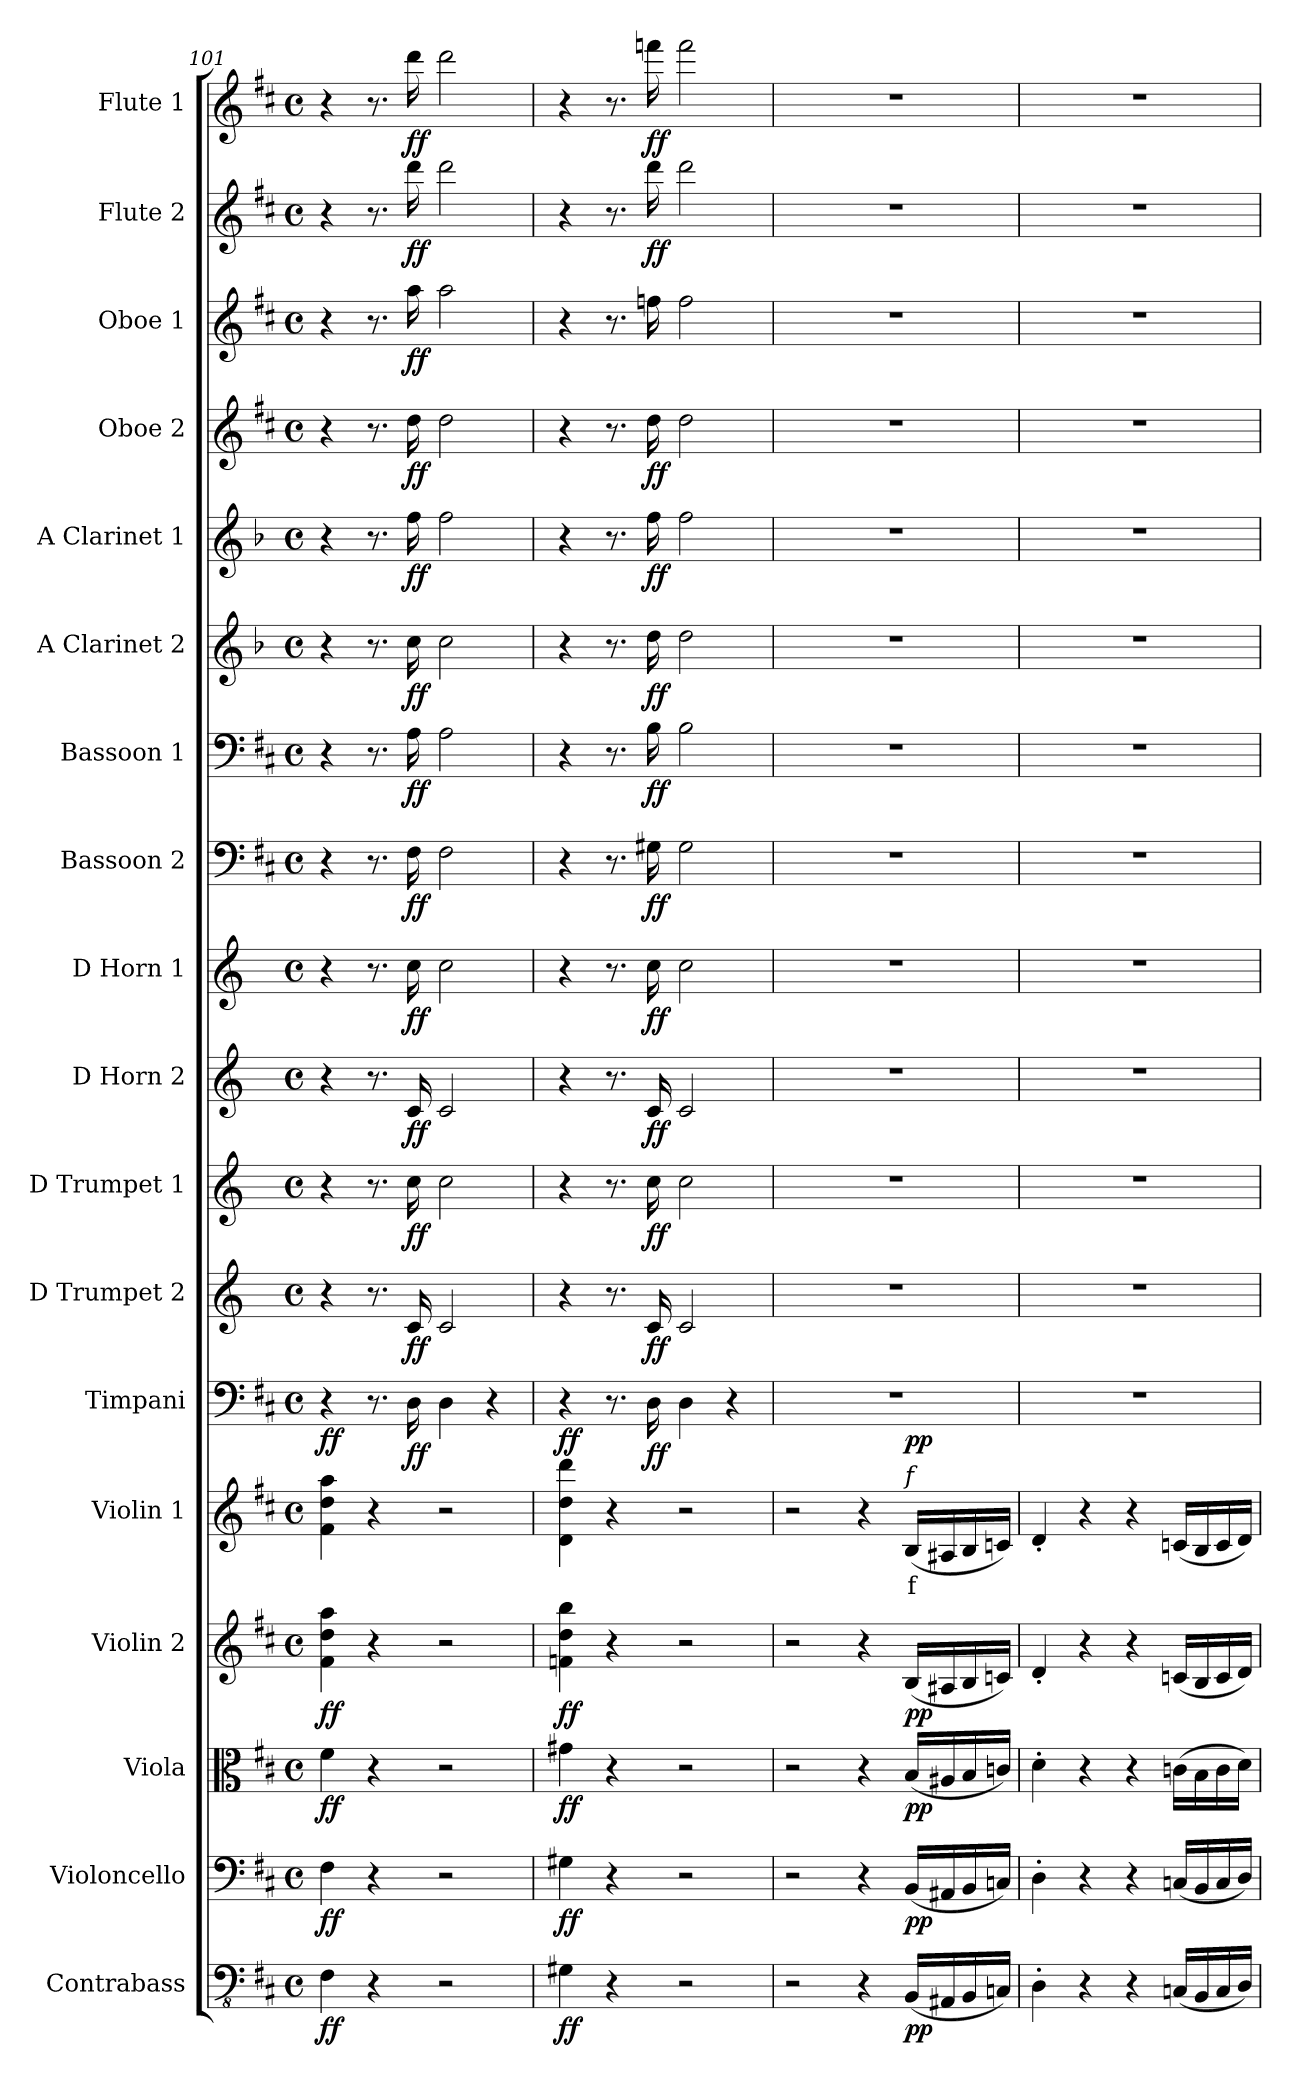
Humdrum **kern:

**kern	**dynam	**kern	**dynam	**kern	**dynam	**kern	**dynam	**kern	**text	**dynam	**kern	**dynam	**kern	**dynam	**kern	**dynam	**kern	**dynam	**kern	**dynam	**kern	**dynam	**kern	**dynam	**kern	**dynam	**kern	**dynam	**kern	**dynam	**kern	**dynam	**kern	**dynam	**kern	**dynam
*part18	*part18	*part17	*part17	*part16	*part16	*part15	*part15	*part14	*part14	*part14	*part13	*part13	*part12	*part12	*part11	*part11	*part10	*part10	*part9	*part9	*part8	*part8	*part7	*part7	*part6	*part6	*part5	*part5	*part4	*part4	*part3	*part3	*part2	*part2	*part1	*part1
*staff18	*staff18	*staff17	*staff17	*staff16	*staff16	*staff15	*staff15	*staff14	*staff14	*staff14	*staff13	*staff13	*staff12	*staff12	*staff11	*staff11	*staff10	*staff10	*staff9	*staff9	*staff8	*staff8	*staff7	*staff7	*staff6	*staff6	*staff5	*staff5	*staff4	*staff4	*staff3	*staff3	*staff2	*staff2	*staff1	*staff1
*I"Contrabass	*	*I"Violoncello	*	*I"Viola	*	*I"Violin 2	*	*I"Violin 1	*	*	*I"Timpani	*	*I"D Trumpet 2	*	*I"D Trumpet 1	*	*I"D Horn 2	*	*I"D Horn 1	*	*I"Bassoon 2	*	*I"Bassoon 1	*	*I"A Clarinet 2	*	*I"A Clarinet 1	*	*I"Oboe 2	*	*I"Oboe 1	*	*I"Flute 2	*	*I"Flute 1	*
*I'Cb	*	*I'Vc	*	*I'Vla	*	*I'Vln 2	*	*I'Vln 1	*	*	*I'Timp	*	*I'Tpt 2	*	*I'Tpt 1	*	*I'Hn 2	*	*I'Hn 1	*	*I'Bsn 2	*	*I'Bsn 1	*	*I'Cl 2	*	*I'Cl 1	*	*I'Ob 2	*	*I'Ob 1	*	*I'Fl 2	*	*I'Fl 1	*
*clefFv4	*	*clefF4	*	*clefC3	*	*clefG2	*	*clefG2	*	*	*clefF4	*	*clefG2	*	*clefG2	*	*clefG2	*	*clefG2	*	*clefF4	*	*clefF4	*	*clefG2	*	*clefG2	*	*clefG2	*	*clefG2	*	*clefG2	*	*clefG2	*
*	*	*	*	*	*	*	*	*	*	*	*	*	*ITrd-1c-2	*	*ITrd-1c-2	*	*ITrd6c10	*	*ITrd6c10	*	*	*	*	*	*ITrd2c3	*	*ITrd2c3	*	*	*	*	*	*	*	*	*
*k[f#c#]	*	*k[f#c#]	*	*k[f#c#]	*	*k[f#c#]	*	*k[f#c#]	*	*	*k[f#c#]	*	*k[f#c#]	*	*k[f#c#]	*	*k[f#c#]	*	*k[f#c#]	*	*k[f#c#]	*	*k[f#c#]	*	*k[f#c#]	*	*k[f#c#]	*	*k[f#c#]	*	*k[f#c#]	*	*k[f#c#]	*	*k[f#c#]	*
*M4/4	*	*M4/4	*	*M4/4	*	*M4/4	*	*M4/4	*	*	*M4/4	*	*M4/4	*	*M4/4	*	*M4/4	*	*M4/4	*	*M4/4	*	*M4/4	*	*M4/4	*	*M4/4	*	*M4/4	*	*M4/4	*	*M4/4	*	*M4/4	*
*met(c)	*	*met(c)	*	*met(c)	*	*met(c)	*	*met(c)	*	*	*met(c)	*	*met(c)	*	*met(c)	*	*met(c)	*	*met(c)	*	*met(c)	*	*met(c)	*	*met(c)	*	*met(c)	*	*met(c)	*	*met(c)	*	*met(c)	*	*met(c)	*
=101	=101	=101	=101	=101	=101	=101	=101	=101	=101	=101	=101	=101	=101	=101	=101	=101	=101	=101	=101	=101	=101	=101	=101	=101	=101	=101	=101	=101	=101	=101	=101	=101	=101	=101	=101	=101
!	!LO:DY:b	!	!LO:DY:b	!	!LO:DY:b	!	!LO:DY:b	!	!	!LO:DY:b	!	!	!	!	!	!	!	!	!	!	!	!	!	!	!	!	!	!	!	!	!	!	!	!	!	!
4FF#\	ff	4F#\	ff	4f#\	ff	4f#\ 4dd\ 4aa\	ff	4f#\ 4dd\ 4aa\	.	ff	4r	.	4r	.	4r	.	4r	.	4r	.	4r	.	4r	.	4r	.	4r	.	4r	.	4r	.	4r	.	4r	.
4r	.	4r	.	4r	.	4r	.	4r	.	.	8.r	.	8.r	.	8.r	.	8.r	.	8.r	.	8.r	.	8.r	.	8.r	.	8.r	.	8.r	.	8.r	.	8.r	.	8.r	.
!	!	!	!	!	!	!	!	!	!	!	!	!LO:DY:b	!	!LO:DY:b	!	!LO:DY:b	!	!LO:DY:b	!	!LO:DY:b	!	!LO:DY:b	!	!LO:DY:b	!	!LO:DY:b	!	!LO:DY:b	!	!LO:DY:b	!	!LO:DY:b	!	!LO:DY:b	!	!LO:DY:b
.	.	.	.	.	.	.	.	.	.	.	16D\	ff	16d/	ff	16dd\	ff	16D/	ff	16d\	ff	16F#\	ff	16A\	ff	16a\	ff	16dd\	ff	16dd\	ff	16aa\	ff	16ddd\	ff	16ddd\	ff
2r	.	2r	.	2r	.	2r	.	2r	.	.	4D\	.	2d/	.	2dd\	.	2D/	.	2d\	.	2F#\	.	2A\	.	2a\	.	2dd\	.	2dd\	.	2aa\	.	2ddd\	.	2ddd\	.
.	.	.	.	.	.	.	.	.	.	.	4r	.	.	.	.	.	.	.	.	.	.	.	.	.	.	.	.	.	.	.	.	.	.	.	.	.
=102	=102	=102	=102	=102	=102	=102	=102	=102	=102	=102	=102	=102	=102	=102	=102	=102	=102	=102	=102	=102	=102	=102	=102	=102	=102	=102	=102	=102	=102	=102	=102	=102	=102	=102	=102	=102
!	!LO:DY:b	!	!LO:DY:b	!	!LO:DY:b	!	!LO:DY:b	!	!	!LO:DY:b	!	!	!	!	!	!	!	!	!	!	!	!	!	!	!	!	!	!	!	!	!	!	!	!	!	!
4GG#X\	ff	4G#X\	ff	4g#X\	ff	4fn\ 4dd\ 4bb\	ff	4d\ 4dd\ 4ddd\	.	ff	4r	.	4r	.	4r	.	4r	.	4r	.	4r	.	4r	.	4r	.	4r	.	4r	.	4r	.	4r	.	4r	.
4r	.	4r	.	4r	.	4r	.	4r	.	.	8.r	.	8.r	.	8.r	.	8.r	.	8.r	.	8.r	.	8.r	.	8.r	.	8.r	.	8.r	.	8.r	.	8.r	.	8.r	.
!	!	!	!	!	!	!	!	!	!	!	!	!LO:DY:b	!	!LO:DY:b	!	!LO:DY:b	!	!LO:DY:b	!	!LO:DY:b	!	!LO:DY:b	!	!LO:DY:b	!	!LO:DY:b	!	!LO:DY:b	!	!LO:DY:b	!	!	!	!LO:DY:b	!	!LO:DY:b
.	.	.	.	.	.	.	.	.	.	.	16D\	ff	16d/	ff	16dd\	ff	16D/	ff	16d\	ff	16G#X\	ff	16B\	ff	16b\	ff	16dd\	ff	16dd\	ff	16ffn\	.	16ddd\	ff	16fffn\	ff
2r	.	2r	.	2r	.	2r	.	2r	.	.	4D\	.	2d/	.	2dd\	.	2D/	.	2d\	.	2G#\	.	2B\	.	2b\	.	2dd\	.	2dd\	.	2ff\	.	2ddd\	.	2fff\	.
.	.	.	.	.	.	.	.	.	.	.	4r	.	.	.	.	.	.	.	.	.	.	.	.	.	.	.	.	.	.	.	.	.	.	.	.	.
=103	=103	=103	=103	=103	=103	=103	=103	=103	=103	=103	=103	=103	=103	=103	=103	=103	=103	=103	=103	=103	=103	=103	=103	=103	=103	=103	=103	=103	=103	=103	=103	=103	=103	=103	=103	=103
2r	.	2r	.	2r	.	2r	.	2r	.	.	1r	.	1r	.	1r	.	1r	.	1r	.	1r	.	1r	.	1r	.	1r	.	1r	.	1r	.	1r	.	1r	.
4r	.	4r	.	4r	.	4r	.	4r	.	.	.	.	.	.	.	.	.	.	.	.	.	.	.	.	.	.	.	.	.	.	.	.	.	.	.	.
!	!	!	!	!	!	!	!	!LO:TX:a:i:t=f	!	!	!	!	!	!	!	!	!	!	!	!	!	!	!	!	!	!	!	!	!	!	!	!	!	!	!	!
!	!LO:DY:b	!	!LO:DY:b	!	!LO:DY:b	!	!LO:DY:b	!	!LO:LY:b:color=#FF0000	!LO:DY:b	!	!	!	!	!	!	!	!	!	!	!	!	!	!	!	!	!	!	!	!	!	!	!	!	!	!
(16BBB/LL	pp	(16BB/LL	pp	(16B/LL	pp	(16B/LL	pp	(16B/LL	f	pp	.	.	.	.	.	.	.	.	.	.	.	.	.	.	.	.	.	.	.	.	.	.	.	.	.	.
16AAA#X/	.	16AA#X/	.	16A#X/	.	16A#X/	.	16A#X/	.	.	.	.	.	.	.	.	.	.	.	.	.	.	.	.	.	.	.	.	.	.	.	.	.	.	.	.
16BBB/	.	16BB/	.	16B/	.	16B/	.	16B/	.	.	.	.	.	.	.	.	.	.	.	.	.	.	.	.	.	.	.	.	.	.	.	.	.	.	.	.
16CCn/JJ)	.	16Cn/JJ)	.	16cn/JJ)	.	16cn/JJ)	.	16cn/JJ)	.	.	.	.	.	.	.	.	.	.	.	.	.	.	.	.	.	.	.	.	.	.	.	.	.	.	.	.
=104	=104	=104	=104	=104	=104	=104	=104	=104	=104	=104	=104	=104	=104	=104	=104	=104	=104	=104	=104	=104	=104	=104	=104	=104	=104	=104	=104	=104	=104	=104	=104	=104	=104	=104	=104	=104
4DD'\	.	4D'\	.	4d'\	.	4d'/	.	4d'/	.	.	1r	.	1r	.	1r	.	1r	.	1r	.	1r	.	1r	.	1r	.	1r	.	1r	.	1r	.	1r	.	1r	.
4r	.	4r	.	4r	.	4r	.	4r	.	.	.	.	.	.	.	.	.	.	.	.	.	.	.	.	.	.	.	.	.	.	.	.	.	.	.	.
4r	.	4r	.	4r	.	4r	.	4r	.	.	.	.	.	.	.	.	.	.	.	.	.	.	.	.	.	.	.	.	.	.	.	.	.	.	.	.
(16CCn/LL	.	(16Cn/LL	.	(16cn\LL	.	(16cn/LL	.	(16cn/LL	.	.	.	.	.	.	.	.	.	.	.	.	.	.	.	.	.	.	.	.	.	.	.	.	.	.	.	.
16BBB/	.	16BB/	.	16B\	.	16B/	.	16B/	.	.	.	.	.	.	.	.	.	.	.	.	.	.	.	.	.	.	.	.	.	.	.	.	.	.	.	.
16CC/	.	16C/	.	16c\	.	16c/	.	16c/	.	.	.	.	.	.	.	.	.	.	.	.	.	.	.	.	.	.	.	.	.	.	.	.	.	.	.	.
16DD/JJ)	.	16D/JJ)	.	16d\JJ)	.	16d/JJ)	.	16d/JJ)	.	.	.	.	.	.	.	.	.	.	.	.	.	.	.	.	.	.	.	.	.	.	.	.	.	.	.	.
=	=	=	=	=	=	=	=	=	=	=	=	=	=	=	=	=	=	=	=	=	=	=	=	=	=	=	=	=	=	=	=	=	=	=	=	=
*-	*-	*-	*-	*-	*-	*-	*-	*-	*-	*-	*-	*-	*-	*-	*-	*-	*-	*-	*-	*-	*-	*-	*-	*-	*-	*-	*-	*-	*-	*-	*-	*-	*-	*-	*-	*-
